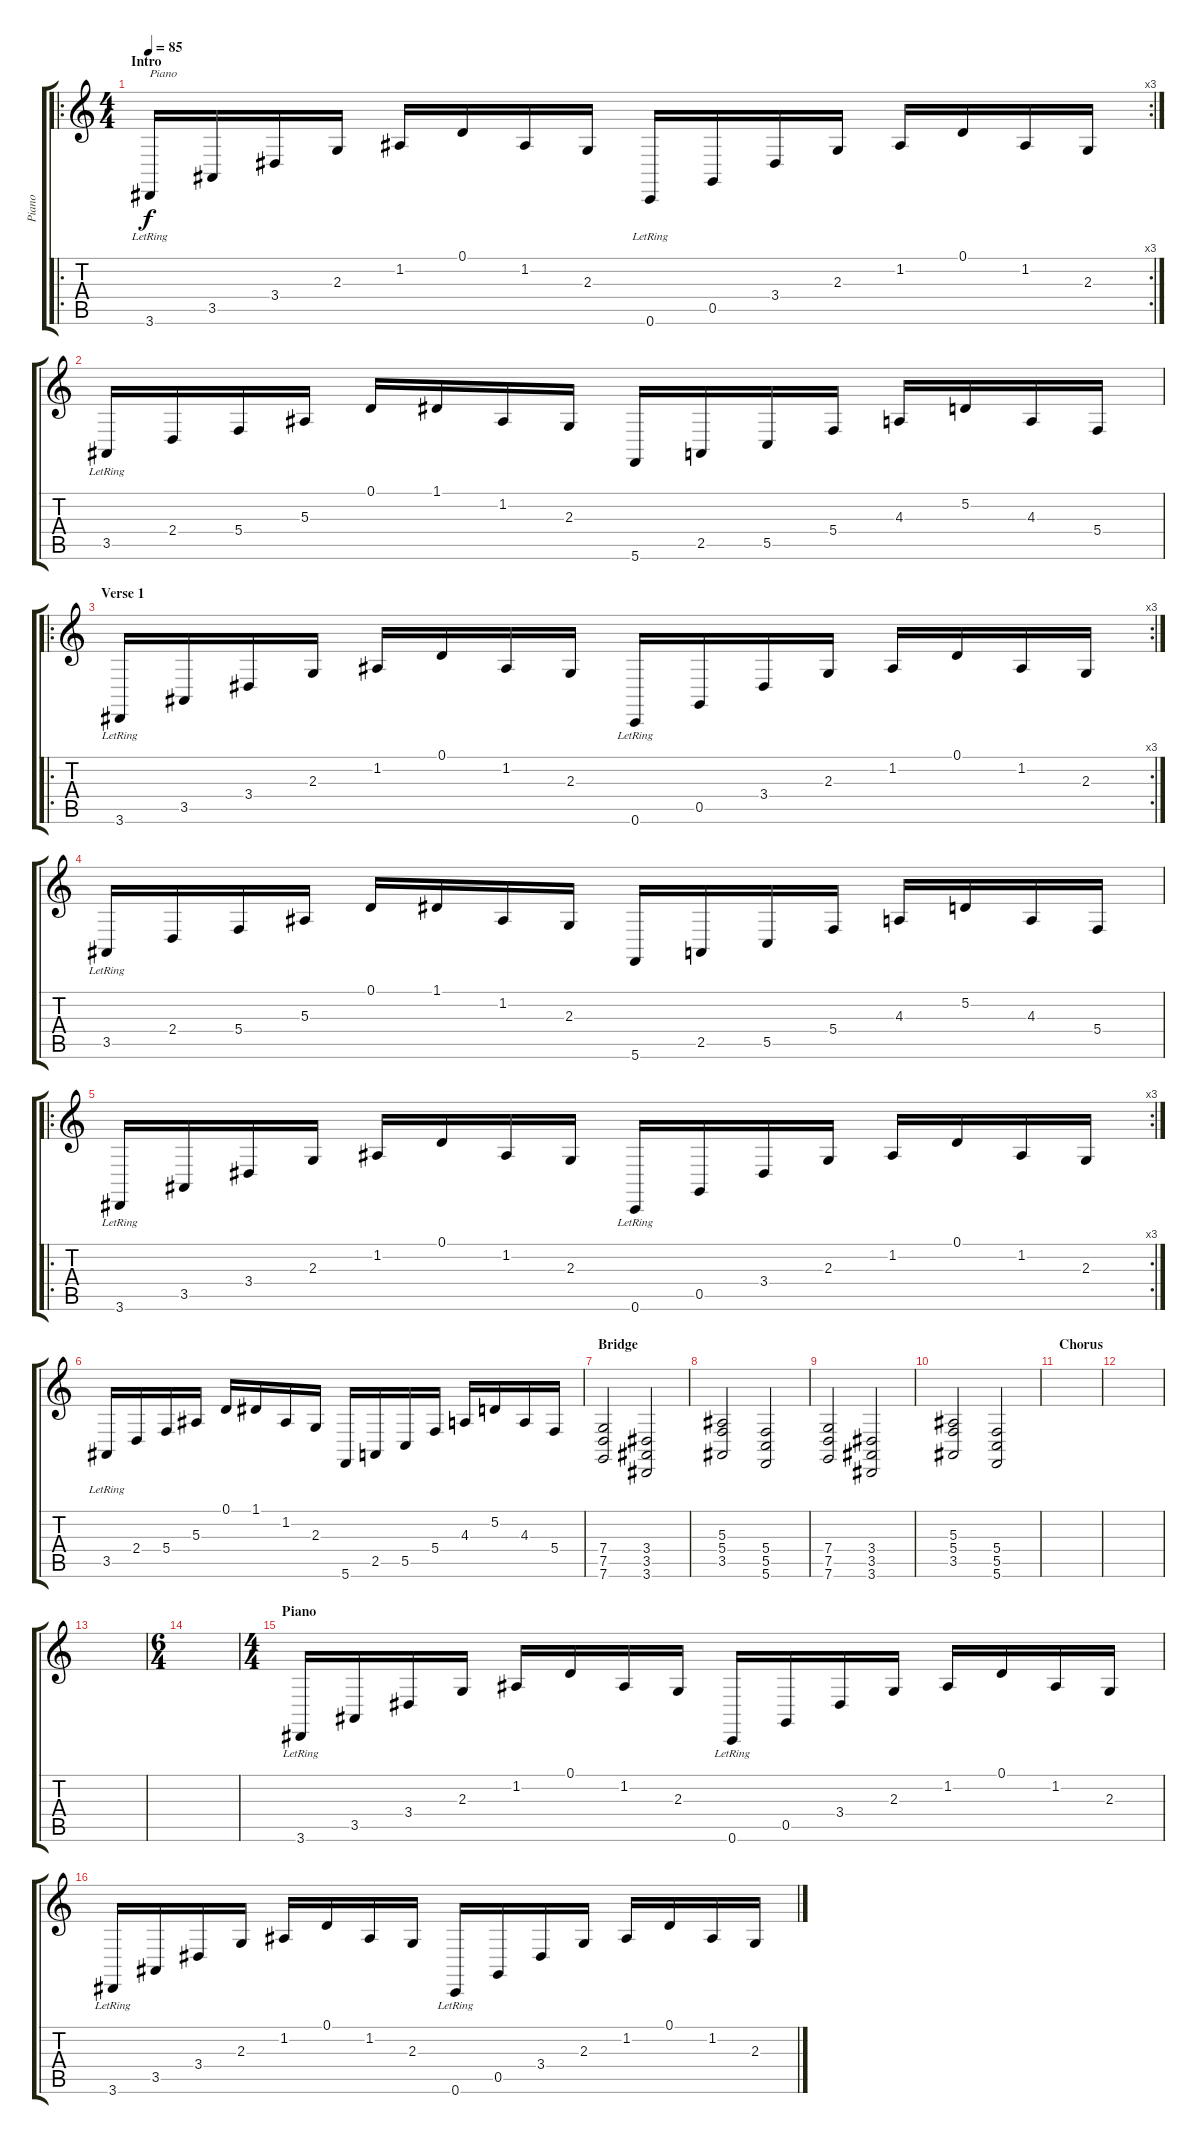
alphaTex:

\track ("Piano" "Piano") {instrument acousticgrandpiano}
\staff {score tabs}
\tuning (D4 A3 F3 C3 G2 C2) {hide}
\ro
\rc 3
\ts (4 4)
\section ("" "Intro")
\tempo 85
\clef g2
\ks c
3.6{lr}.16{txt "Piano" dy f instrument acousticgrandpiano} 3.5.16 3.4.16 2.3.16 1.2.16 0.1.16 1.2.16 2.3.16 0.6{lr}.16 0.5.16 3.4.16 2.3.16 1.2.16 0.1.16 1.2.16 2.3.16 |
3.5{lr}.16 2.4.16 5.4.16 5.3.16 0.1.16 1.1.16 1.2.16 2.3.16 5.6.16 2.5.16 5.5.16 5.4.16 4.3.16 5.2.16 4.3.16 5.4.16 |
\ro
\rc 3
\section ("" "Verse 1")
3.6{lr}.16 3.5.16 3.4.16 2.3.16 1.2.16 0.1.16 1.2.16 2.3.16 0.6{lr}.16 0.5.16 3.4.16 2.3.16 1.2.16 0.1.16 1.2.16 2.3.16 |
3.5{lr}.16 2.4.16 5.4.16 5.3.16 0.1.16 1.1.16 1.2.16 2.3.16 5.6.16 2.5.16 5.5.16 5.4.16 4.3.16 5.2.16 4.3.16 5.4.16 |
\ro
\rc 3
3.6{lr}.16 3.5.16 3.4.16 2.3.16 1.2.16 0.1.16 1.2.16 2.3.16 0.6{lr}.16 0.5.16 3.4.16 2.3.16 1.2.16 0.1.16 1.2.16 2.3.16 |
3.5{lr}.16 2.4.16 5.4.16 5.3.16 0.1.16 1.1.16 1.2.16 2.3.16 5.6.16 2.5.16 5.5.16 5.4.16 4.3.16 5.2.16 4.3.16 5.4.16 |
\section ("" "Bridge")
(7.4 7.5 7.6).2 (3.4 3.5 3.6).2 |
(5.3 5.4 3.5).2 (5.4 5.5 5.6).2 |
(7.4 7.5 7.6).2 (3.4 3.5 3.6).2 |
(5.3 5.4 3.5).2 (5.4 5.5 5.6).2 |
\section ("" "Chorus")
|
|
|
\ts (6 4)
|
\ts (4 4)
\section ("" "Piano")
3.6{lr}.16 3.5.16 3.4.16 2.3.16 1.2.16 0.1.16 1.2.16 2.3.16 0.6{lr}.16 0.5.16 3.4.16 2.3.16 1.2.16 0.1.16 1.2.16 2.3.16 |
3.6{lr}.16 3.5.16 3.4.16 2.3.16 1.2.16 0.1.16 1.2.16 2.3.16 0.6{lr}.16 0.5.16 3.4.16 2.3.16 1.2.16 0.1.16 1.2.16 2.3.16
